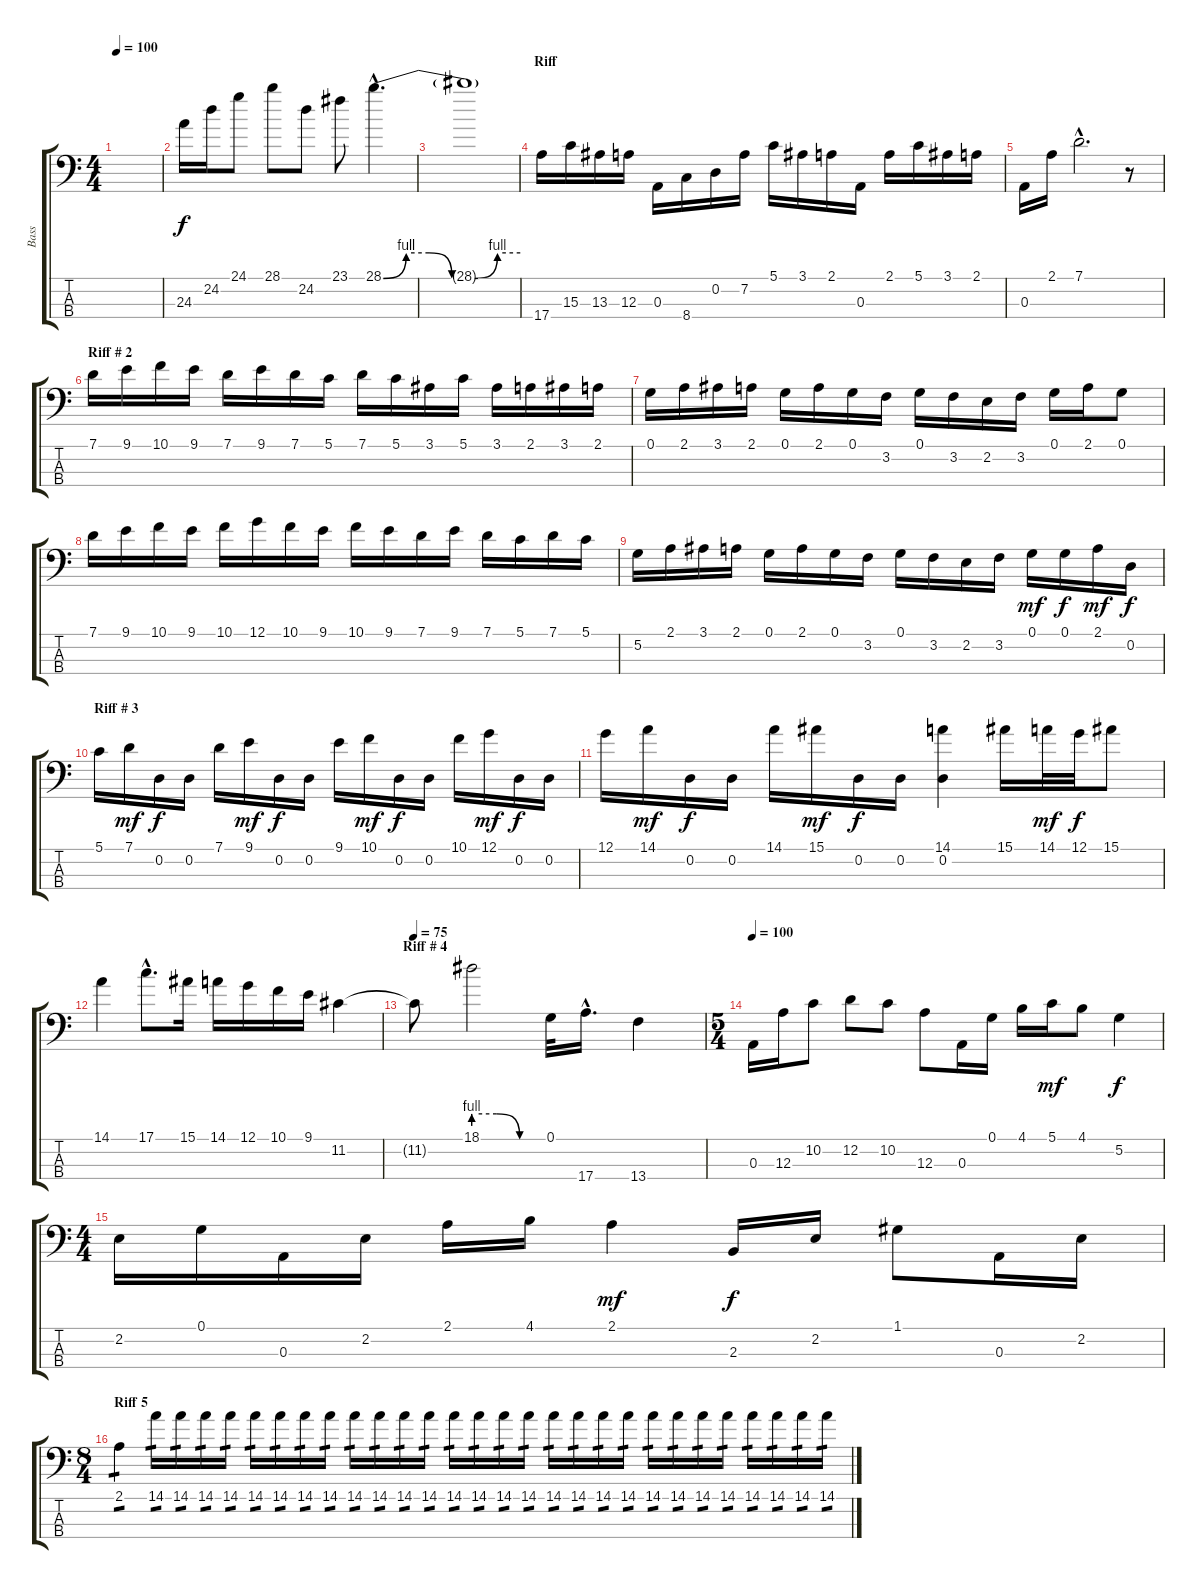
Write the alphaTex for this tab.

\track ("Bass" "Bass") {instrument electricbasspick}
\staff {score tabs}
\tuning (G2 D2 A1 E1) {hide}
\ts (4 4)
\tempo 100
\clef f4
\ks c
|
24.3.16 24.2.16 24.1.8 28.1.8 24.2.8 23.1.8 28.1{be (custom 0 0 10 4 20 4 30 0 40 0 50 4 60 4) hac}.4{d} |
28.1{t}.1 |
\section ("" "Riff")
17.4.16 15.3.16 13.3.16 12.3.16 0.3.16 8.4.16 0.2.16 7.2.16 5.1.16 3.1.16 2.1.16 0.3.16 2.1.16 5.1.16 3.1.16 2.1.16 |
0.3.16 2.1.16 7.1{hac}.2{d} r.8 |
\section ("" "Riff # 2")
7.1.16 9.1.16 10.1.16 9.1.16 7.1.16 9.1.16 7.1.16 5.1.16 7.1.16 5.1.16 3.1.16 5.1.16 3.1.16 2.1.16 3.1.16 2.1.16 |
0.1.16 2.1.16 3.1.16 2.1.16 0.1.16 2.1.16 0.1.16 3.2.16 0.1.16 3.2.16 2.2.16 3.2.16 0.1.16 2.1.16 0.1.8 |
7.1.16 9.1.16 10.1.16 9.1.16 10.1.16 12.1.16 10.1.16 9.1.16 10.1.16 9.1.16 7.1.16 9.1.16 7.1.16 5.1.16 7.1.16 5.1.16 |
5.2.16 2.1.16 3.1.16 2.1.16 0.1.16 2.1.16 0.1.16 3.2.16 0.1.16 3.2.16 2.2.16 3.2.16 0.1.16{dy mf} 0.1.16{dy f} 2.1.16{dy mf} 0.2.16{dy f} |
\section ("" "Riff # 3")
5.1.16 7.1.16{dy mf} 0.2.16{dy f} 0.2.16 7.1.16 9.1.16{dy mf} 0.2.16{dy f} 0.2.16 9.1.16 10.1.16{dy mf} 0.2.16{dy f} 0.2.16 10.1.16 12.1.16{dy mf} 0.2.16{dy f} 0.2.16 |
12.1.16 14.1.16{dy mf} 0.2.16{dy f} 0.2.16 14.1.16 15.1.16{dy mf} 0.2.16{dy f} 0.2.16 (14.1 0.2).4 15.1.16 14.1.32{dy mf} 12.1.32{dy f} 15.1.8 |
14.1.4 17.1{hac}.8{d} 15.1.16 14.1.16 12.1.16 10.1.16 9.1.16 11.2.4 |
\section ("" "Riff # 4")
\tempo 75
11.2{t}.8 18.1{be (custom 0 4 20 4 40 0 60 0)}.2 0.1.32 17.4{hac}.16{d} 13.4.4 |
\ts (5 4)
\tempo 100
0.3.16{instrument electricbasspick} 12.3.16 10.2.8 12.2.8 10.2.8 12.3.8 0.3.16 0.1.16 4.1.16 5.1.16{dy mf} 4.1.8 5.2.4{dy f} |
\ts (4 4)
2.2.16 0.1.16 0.3.16 2.2.16 2.1.16 4.1.16 2.1.4{dy mf} 2.3.16{dy f} 2.2.16 1.1.8 0.3.16 2.2.16 |
\ts (8 4)
\section ("" "Riff 5")
2.1.4{tp 1} 14.1.16{tp 1} 14.1.16{tp 1} 14.1.16{tp 1} 14.1.16{tp 1} 14.1.16{tp 1} 14.1.16{tp 1} 14.1.16{tp 1} 14.1.16{tp 1} 14.1.16{tp 1} 14.1.16{tp 1} 14.1.16{tp 1} 14.1.16{tp 1} 14.1.16{tp 1} 14.1.16{tp 1} 14.1.16{tp 1} 14.1.16{tp 1} 14.1.16{tp 1} 14.1.16{tp 1} 14.1.16{tp 1} 14.1.16{tp 1} 14.1.16{tp 1} 14.1.16{tp 1} 14.1.16{tp 1} 14.1.16{tp 1} 14.1.16{tp 1} 14.1.16{tp 1} 14.1.16{tp 1} 14.1.16{tp 1}
